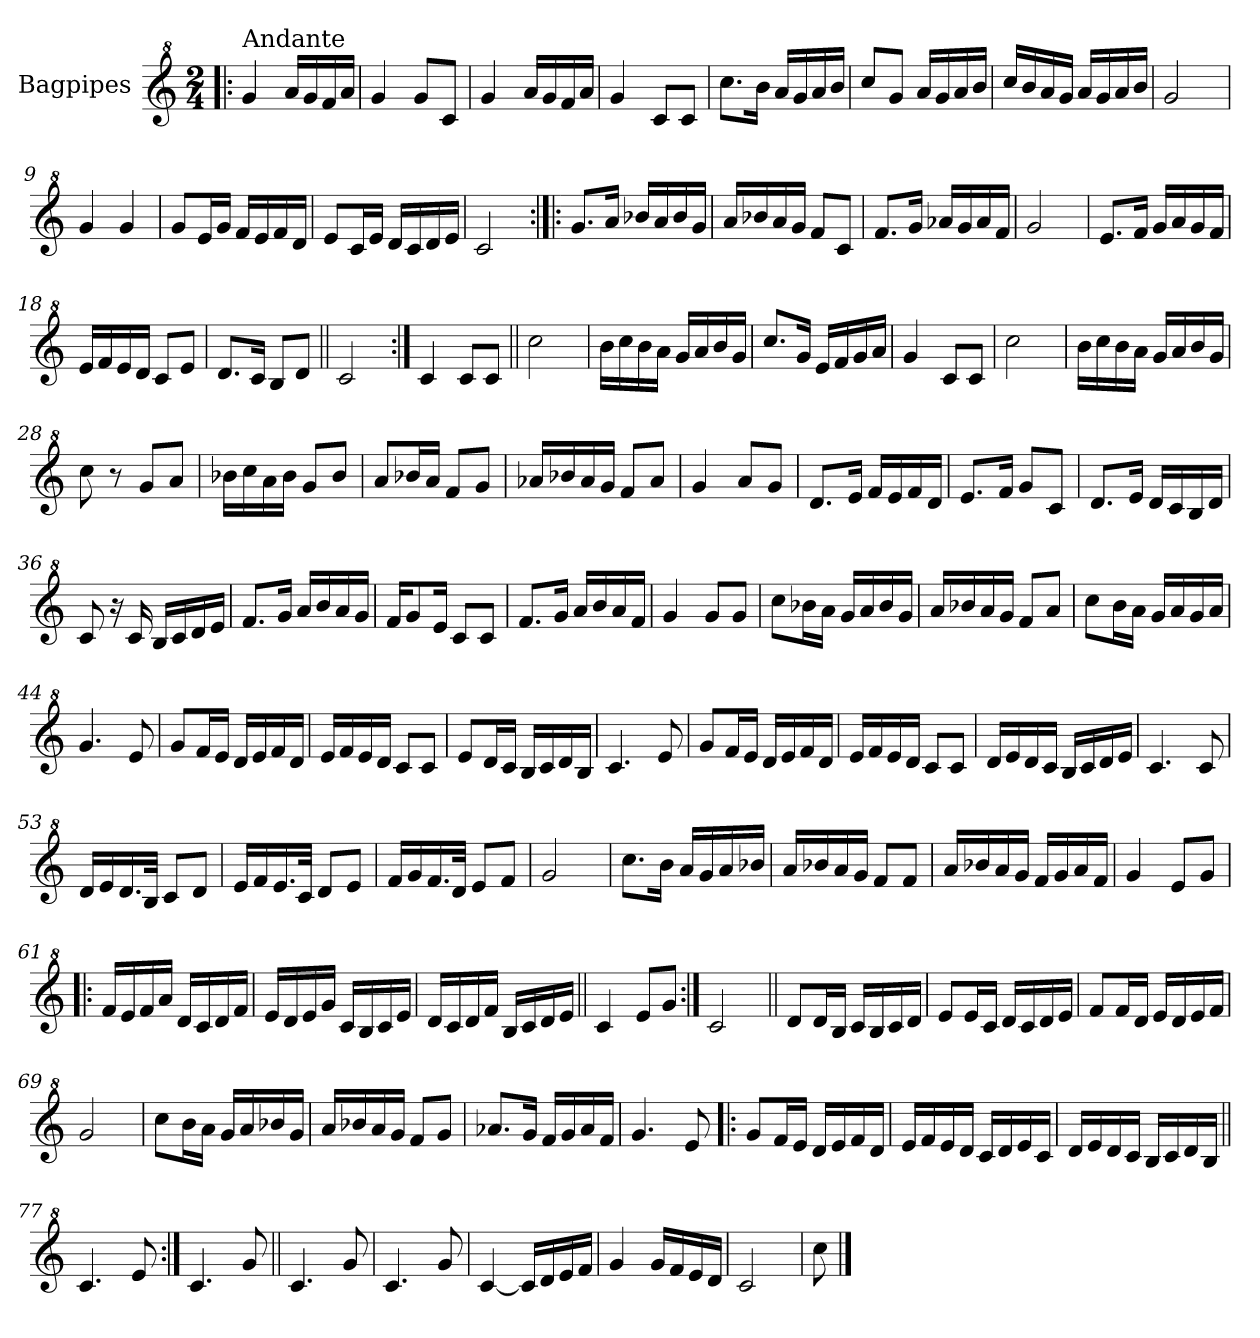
**kern
*part1
*staff1
*I"Bagpipes
*I'Bag
*clefG^2
*k[]
*C:
*M2/4
=1!|:
!LO:TX:a:t=Andante
4gg/
16aa/LL
16gg/
16ff/
16aa/JJ
=2
4gg/
8gg/L
8cc/J
=3
4gg/
16aa/LL
16gg/
16ff/
16aa/JJ
=4
4gg/
8cc/L
8cc/J
=5
8.ccc\L
16bb\Jk
16aa/LL
16gg/
16aa/
16bb/JJ
=6
8ccc/L
8gg/J
16aa/LL
16gg/
16aa/
16bb/JJ
=7
16ccc/LL
16bb/
16aa/
16gg/JJ
16aa/LL
16gg/
16aa/
16bb/JJ
=8
2gg/
=9
4gg/
4gg/
!!LO:LB:g=z
=10
8gg/L
16ee/L
16gg/JJ
16ff/LL
16ee/
16ff/
16dd/JJ
=11
8ee/L
16cc/L
16ee/JJ
16dd/LL
16cc/
16dd/
16ee/JJ
=12
2cc/
=13:|!|:
8.gg/L
16aa/Jk
16bb-X/LL
16aa/
16bb-/
16gg/JJ
=14
16aa/LL
16bb-X/
16aa/
16gg/JJ
8ff/L
8cc/J
=15
8.ff/L
16gg/Jk
16aa-X/LL
16gg/
16aa-/
16ff/JJ
=16
2gg/
=17
8.ee/L
16ff/Jk
16gg/LL
16aa/
16gg/
16ff/JJ
!!LO:LB:g=z
=18
16ee/LL
16ff/
16ee/
16dd/JJ
8cc/L
8ee/J
=19
8.dd/L
16cc/Jk
8b/L
8dd/J
=20||
2cc/
=21:|!
4cc/
8cc/L
8cc/J
=22||
2ccc\
=23
16bb\LL
16ccc\
16bb\
16aa\JJ
16gg/LL
16aa/
16bb/
16gg/JJ
=24
8.ccc/L
16gg/Jk
16ee/LL
16ff/
16gg/
16aa/JJ
=25
4gg/
8cc/L
8cc/J
=26
2ccc\
!!LO:LB:g=z
=27
16bb\LL
16ccc\
16bb\
16aa\JJ
16gg/LL
16aa/
16bb/
16gg/JJ
=28
8ccc\
8r
8gg/L
8aa/J
=29
16bb-X\LL
16ccc\
16aa\
16bb-\JJ
8gg/L
8bb-/J
=30
8aa/L
16bb-X/L
16aa/JJ
8ff/L
8gg/J
=31
16aa-X/LL
16bb-X/
16aa-/
16gg/JJ
8ff/L
8aa-/J
=32
4gg/
8aa/L
8gg/J
=33
8.dd/L
16ee/Jk
16ff/LL
16ee/
16ff/
16dd/JJ
=34
8.ee/L
16ff/Jk
8gg/L
8cc/J
!!LO:LB:g=z
=35
8.dd/L
16ee/Jk
16dd/LL
16cc/
16b/
16dd/JJ
=36
8cc/
16r
16cc/
16b/LL
16cc/
16dd/
16ee/JJ
=37
8.ff/L
16gg/Jk
16aa/LL
16bb/
16aa/
16gg/JJ
=38
16ff/KL
8gg/
16ee/Jk
8cc/L
8cc/J
=39
8.ff/L
16gg/Jk
16aa/LL
16bb/
16aa/
16ff/JJ
=40
4gg/
8gg/L
8gg/J
=41
8ccc\L
16bb-X\L
16aa\JJ
16gg/LL
16aa/
16bb-/
16gg/JJ
!!LO:LB:g=z
=42
16aa/LL
16bb-X/
16aa/
16gg/JJ
8ff/L
8aa/J
=43
8ccc\L
16bb\L
16aa\JJ
16gg/LL
16aa/
16gg/
16aa/JJ
=44
4.gg/
8ee/
=45
8gg/L
16ff/L
16ee/JJ
16dd/LL
16ee/
16ff/
16dd/JJ
=46
16ee/LL
16ff/
16ee/
16dd/JJ
8cc/L
8cc/J
=47
8ee/L
16dd/L
16cc/JJ
16b/LL
16cc/
16dd/
16b/JJ
=48
4.cc/
8ee/
!!LO:LB:g=z
=49
8gg/L
16ff/L
16ee/JJ
16dd/LL
16ee/
16ff/
16dd/JJ
=50
16ee/LL
16ff/
16ee/
16dd/JJ
8cc/L
8cc/J
=51
16dd/LL
16ee/
16dd/
16cc/JJ
16b/LL
16cc/
16dd/
16ee/JJ
=52
4.cc/
8cc/
=53
16dd/LL
16ee/
16.dd/
32b/JJk
8cc/L
8dd/J
=54
16ee/LL
16ff/
16.ee/
32cc/JJk
8dd/L
8ee/J
=55
16ff/LL
16gg/
16.ff/
32dd/JJk
8ee/L
8ff/J
=56
2gg/
!!LO:LB:g=z
=57
8.ccc\L
16bb\Jk
16aa/LL
16gg/
16aa/
16bb-X/JJ
=58
16aa/LL
16bb-X/
16aa/
16gg/JJ
8ff/L
8ff/J
=59
16aa/LL
16bb-X/
16aa/
16gg/JJ
16ff/LL
16gg/
16aa/
16ff/JJ
=60
4gg/
8ee/L
8gg/J
=61!|:
16ff/LL
16ee/
16ff/
16aa/JJ
16dd/LL
16cc/
16dd/
16ff/JJ
=62
16ee/LL
16dd/
16ee/
16gg/JJ
16cc/LL
16b/
16cc/
16ee/JJ
!!LO:LB:g=z
=63
16dd/LL
16cc/
16dd/
16ff/JJ
16b/LL
16cc/
16dd/
16ee/JJ
=64||
4cc/
8ee/L
8gg/J
=65:|!
2cc/
=66||
8dd/L
16dd/L
16b/JJ
16cc/LL
16b/
16cc/
16dd/JJ
=67
8ee/L
16ee/L
16cc/JJ
16dd/LL
16cc/
16dd/
16ee/JJ
=68
8ff/L
16ff/L
16dd/JJ
16ee/LL
16dd/
16ee/
16ff/JJ
=69
2gg/
=70
8ccc\L
16bb\L
16aa\JJ
16gg/LL
16aa/
16bb-X/
16gg/JJ
!!LO:LB:g=z
=71
16aa/LL
16bb-X/
16aa/
16gg/JJ
8ff/L
8gg/J
=72
8.aa-X/L
16gg/Jk
16ff/LL
16gg/
16aa-/
16ff/JJ
=73
4.gg/
8ee/
=74!|:
8gg/L
16ff/L
16ee/JJ
16dd/LL
16ee/
16ff/
16dd/JJ
=75
16ee/LL
16ff/
16ee/
16dd/JJ
16cc/LL
16dd/
16ee/
16cc/JJ
=76
16dd/LL
16ee/
16dd/
16cc/JJ
16b/LL
16cc/
16dd/
16b/JJ
=77||
4.cc/
8ee/
!!LO:PB:g=z
=78:|!
4.cc/
8gg/
=79||
4.cc/
8gg/
=80
4.cc/
8gg/
=81
[4cc/
16cc/LL]
16dd/
16ee/
16ff/JJ
=82
4gg/
16gg/LL
16ff/
16ee/
16dd/JJ
=83
2cc/
=84
8ccc\
==
*-
